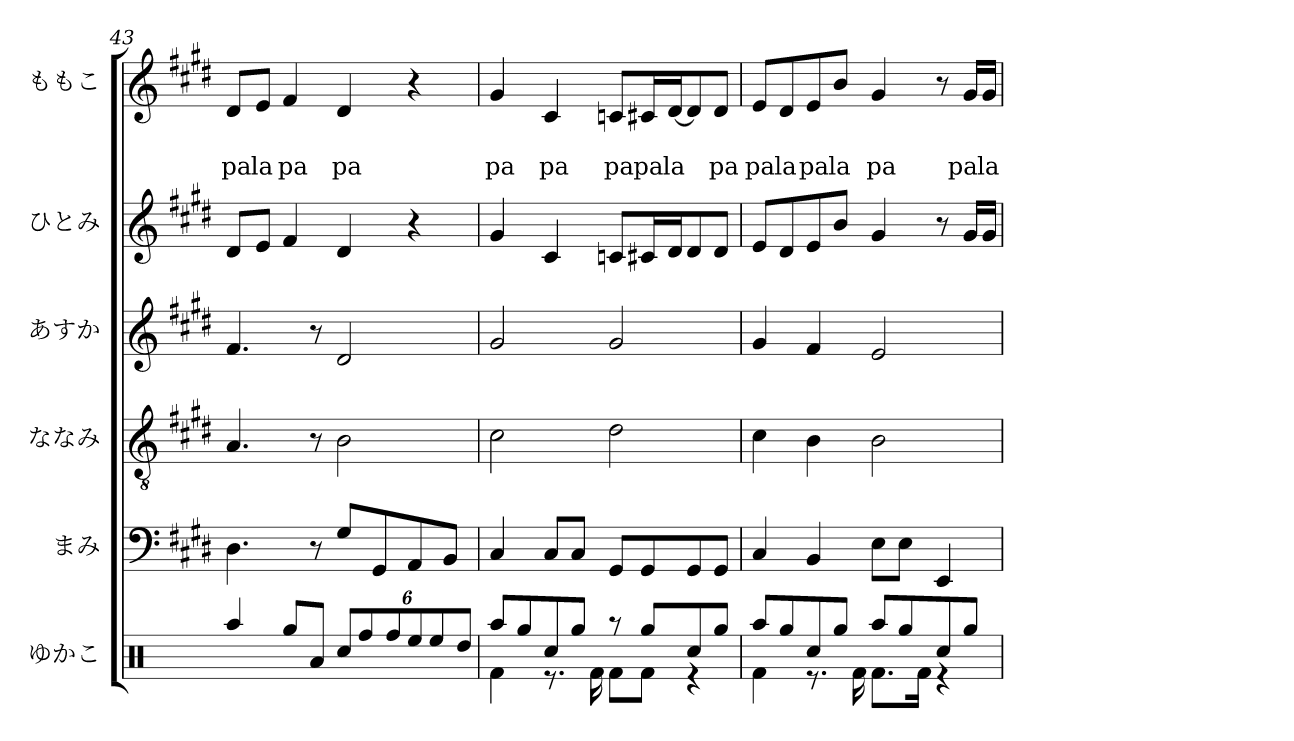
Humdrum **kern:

**kern	**kern	**kern	**kern	**kern	**kern	**text	**text
*part6	*part5	*part4	*part3	*part2	*part1	*part1	*part1
*staff6	*staff5	*staff4	*staff3	*staff2	*staff1	*staff1	*staff1
*I"ゆかこ	*I"まみ	*I"ななみ	*I"あすか	*I"ひとみ	*I"ももこ	*	*
*clefX	*clefF4	*clefGv2	*clefG2	*clefG2	*clefG2	*	*
*k[]	*k[f#c#g#d#]	*k[f#c#g#d#]	*k[f#c#g#d#]	*k[f#c#g#d#]	*k[f#c#g#d#]	*	*
=43	=43	=43	=43	=43	=43	=43	=43
4Raa/	4.D#\	4.A/	4.f#/	8d#/L	8d#/L	.	pa
.	.	.	.	8e/J	8e/J	.	la
8Rgg/L	.	.	.	4f#/	4f#/	.	pa
8Ra/J	8r	8r	8r	.	.	.	.
*Xbrackettup	*	*	*	*	*	*	*
12Rcc/L	8G#/L	2B\	2d#/	4d#/	4d#/	.	pa
12Rff/	.	.	.	.	.	.	.
.	8GG#/	.	.	.	.	.	.
12Rff/	.	.	.	.	.	.	.
12Ree/	8AA/	.	.	4r	4r	.	.
12Ree/	.	.	.	.	.	.	.
.	8BB/J	.	.	.	.	.	.
12Rdd/J	.	.	.	.	.	.	.
=44	=44	=44	=44	=44	=44	=44	=44
*^	*	*	*	*	*	*	*
8Raa/L	4Rf\	4C#/	2c#\	2g#/	4g#/	4g#/	.	pa
8Rgg/	.	.	.	.	.	.	.	.
8Rcc/	8.r	8C#/L	.	.	4c#/	4c#/	.	pa
8Rgg/J	.	8C#/J	.	.	.	.	.	.
.	16Rf\	.	.	.	.	.	.	.
8r	8Rf\L	8GG#/L	2d#\	2g#/	8cn/L	8cn/L	.	pa
8Rgg/L	8Rf\J	8GG#/	.	.	16c#X/L	16c#X/L	.	pa
.	.	.	.	.	16d#/J	[16d#/J	.	la
8Rcc/	4r	8GG#/	.	.	8d#/	8d#/]	.	.
8Rgg/J	.	8GG#/J	.	.	8d#/J	8d#/J	.	pa
!!LO:LB:g=z
=45	=45	=45	=45	=45	=45	=45	=45	=45
8Raa/L	4Rf\	4C#/	4c#\	4g#/	8e/L	8e/L	.	pa
8Rgg/	.	.	.	.	8d#/	8d#/	.	la
8Rcc/	8.r	4BB/	4B\	4f#/	8e/	8e/	.	pa
8Rgg/J	.	.	.	.	8b/J	8b/J	.	la
.	16Rf\	.	.	.	.	.	.	.
8Raa/L	8.Rf\L	8E\L	2B\	2e/	4g#/	4g#/	.	pa
8Rgg/	.	8E\J	.	.	.	.	.	.
.	16Rf\Jk	.	.	.	.	.	.	.
8Rcc/	4r	4EE/	.	.	8r	8r	.	.
8Rgg/J	.	.	.	.	16g#/LL	16g#/LL	.	pa
.	.	.	.	.	16g#/JJ	16g#/JJ	.	la
*v	*v	*	*	*	*	*	*	*
=	=	=	=	=	=	=	=
*-	*-	*-	*-	*-	*-	*-	*-
